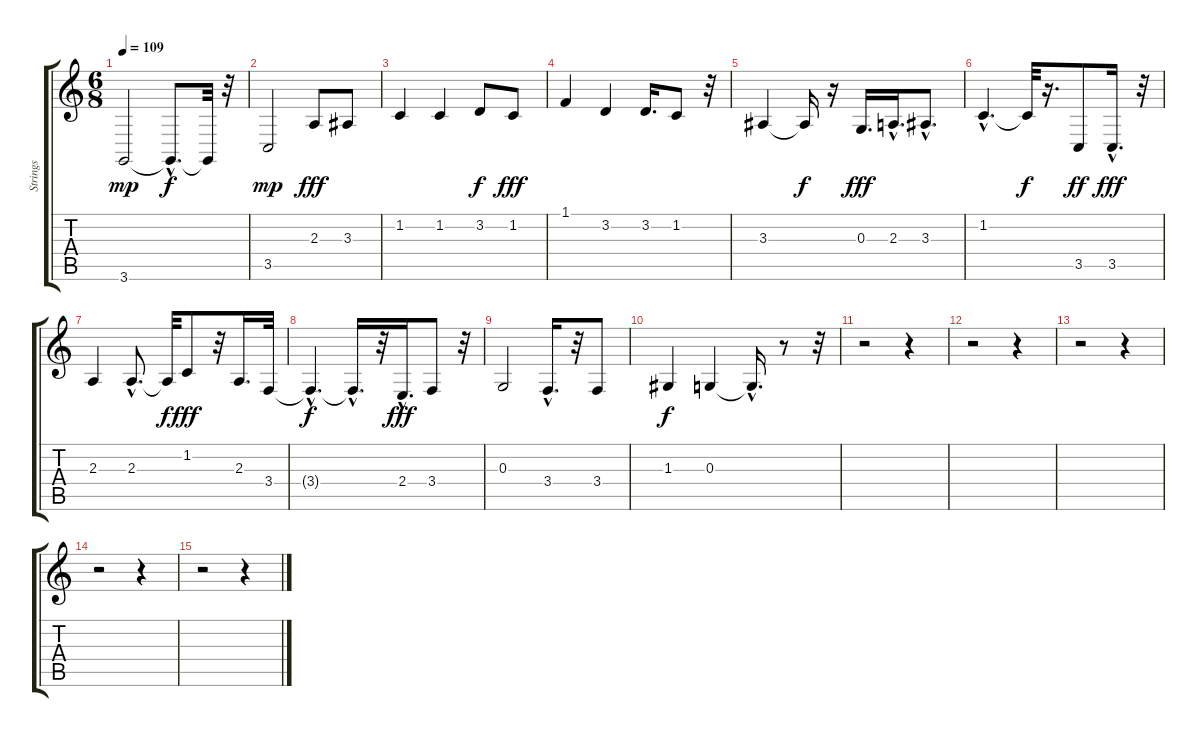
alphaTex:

\track ("Strings" "Strings") {instrument violin}
\staff {score tabs}
\tuning (E4 B3 G3 D3 A2 E2) {hide}
\ts (6 8)
\tempo 109
\clef g2
\ks c
3.6.2{dy mp} 3.6{hac t}.8{d dy f} 3.6{t}.32 r.32 |
3.5.2{dy mp} 2.3.8{dy fff} 3.3.8 |
1.2.4 1.2.4 3.2.8{dy f} 1.2.8{dy fff} |
1.1.4 3.2.4 3.2.16{d} 1.2.8 r.32 |
3.3.4 3.3{t}.16{dy f} r.16 0.3.16{d dy fff} 2.3{hac}.16{d} 3.3{hac}.8{d} |
1.2{hac}.4{d} 1.2{t}.32{dy f} r.16{d} 3.5.8{dy ff} 3.5{hac}.16{d dy fff} r.32 |
2.3.4 2.3{hac}.8{d} 2.3{t}.32{dy f} 1.2.8{dy fff} r.32 2.3.16{d} 3.4.32 |
3.4{hac t}.4{d dy f} 3.4{hac t}.16{d} r.32 2.4{hac}.16{d dy fff} 3.4.8 r.32 |
0.3.2 3.4{hac}.16{d} r.32 3.4.8 |
1.3.4{dy f} 0.3.4 0.3{hac t}.16{d} r.8 r.32 |
r.2 r.4 |
r.2 r.4 |
r.2 r.4 |
r.2 r.4 |
r.2 r.4
